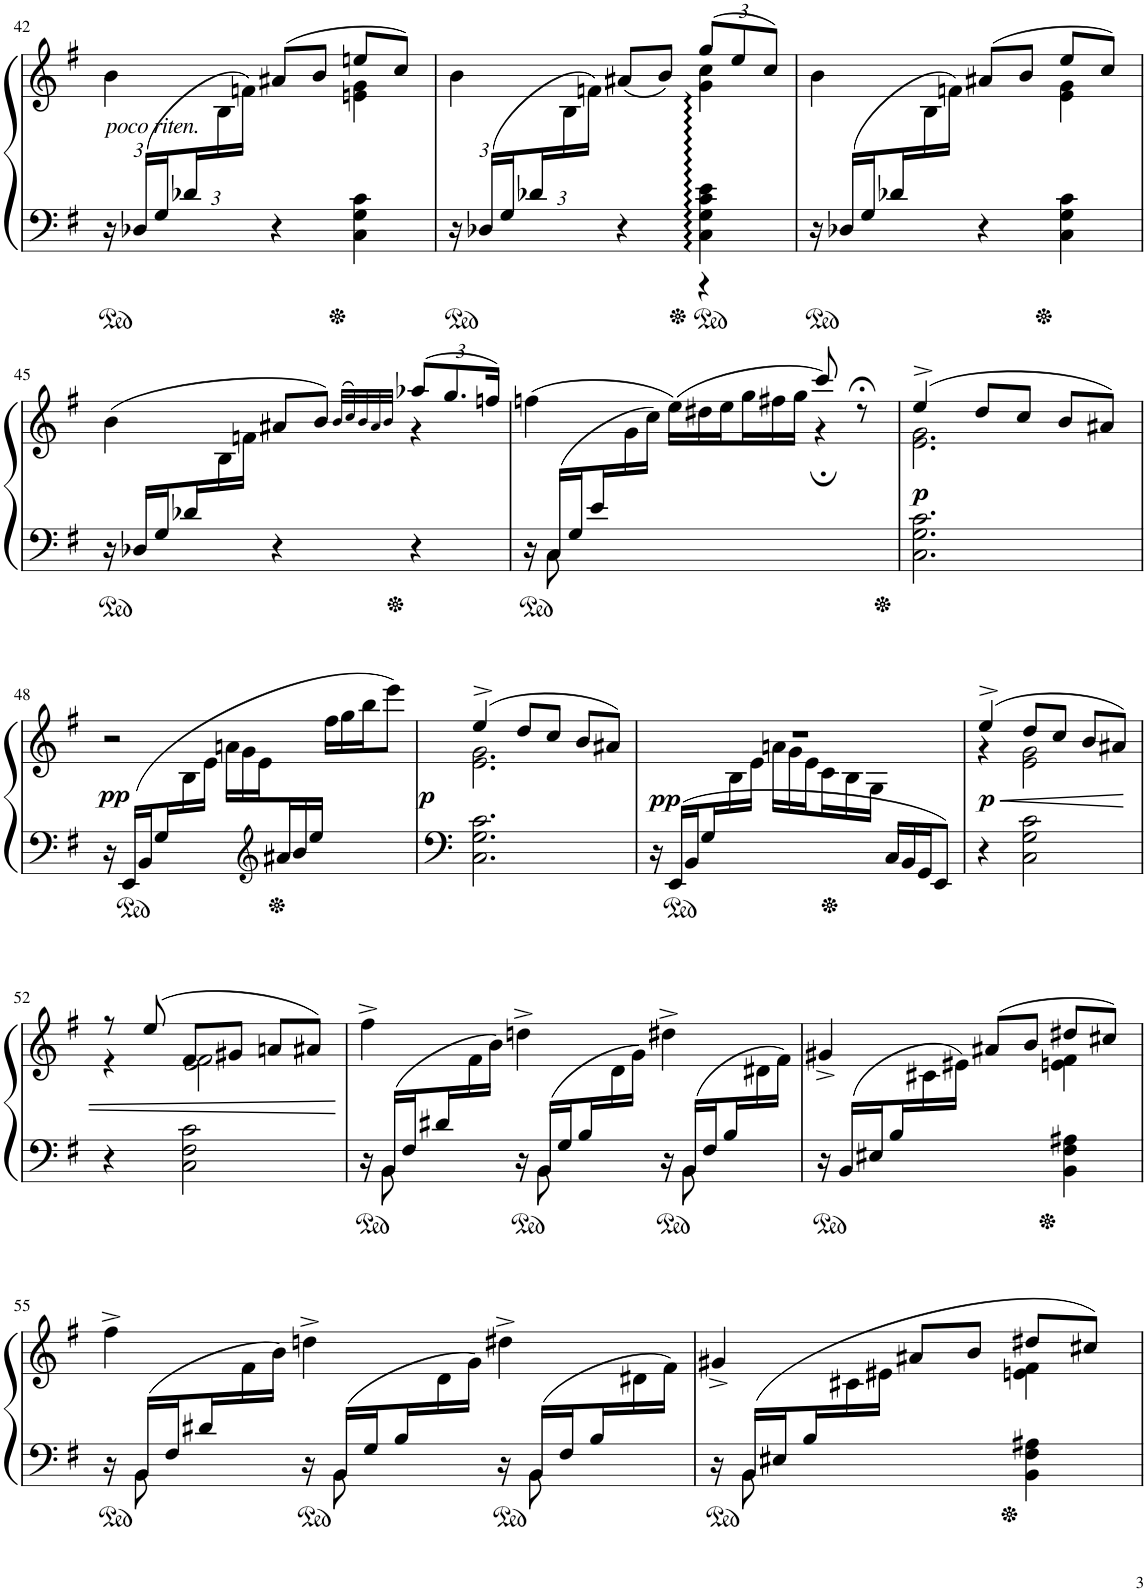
**kern	**kern	**dynam
*part1	*part1	*part1
*staff2	*staff1	*staff1/2
*I"Piano	*	*
*I'Pno.	*	*
!!LO:PB:g=z
*clefG2	*clefG2	*
*k[f#]	*k[f#]	*
*M3/4	*M3/4	*
*Xbrackettup	*	*
=42	=42	=42
*	*^	*
*	*	*^	*
!	!LO:TX:b:i:t=poco riten.	!	!	!
24r	4b\	2ryy	6ryy	.
(24D-X/LL	.	.	.	.
24G/	.	.	.	.
24d-X/	.	.	.	.
12ryy	.	.	24B\	.
.	.	.	24fn\JJ)	.
4r	(8a#X/L	.	2ryy	.
.	8b/J	.	.	.
4C\ 4G\ 4c\	8een/L	4en\ 4g\	.	.
.	8cc/J)	.	.	.
=43	=43	=43	=43	=43
*^	*	*	*	*
24r	2ryy	4b\	2ryy	6ryy	.
(24D-X/LL	.	.	.	.	.
24G/	.	.	.	.	.
24d-X/	.	.	.	.	.
12ryy	.	.	.	24B\	.
.	.	.	.	24fn\JJ)	.
4r	.	(8a#X/L	.	2ryy	.
.	.	8b/J)	.	.	.
*	*	*Xbrackettup	*	*	*
4C\: 4G\: 4c\: 4e\:	4r	(12gg/L	4g\ 4cc\	.	.
.	.	12ee/	.	.	.
.	.	12cc/J)	.	.	.
*v	*v	*	*	*	*
=44	=44	=44	=44	=44
24r	4b\	2ryy	6ryy	.
(24D-X/LL	.	.	.	.
24G/	.	.	.	.
24d-X/	.	.	.	.
12ryy	.	.	24B\	.
.	.	.	24fn\JJ)	.
4r	(8a#X/L	.	2ryy	.
.	8b/J	.	.	.
4C\ 4G\ 4c\	8ee/L	4e\ 4g\	.	.
.	8cc/J)	.	.	.
!!LO:LB:g=z	!!	!!
=45	=45	=45	=45	=45
24r	(4b\	2ryy	6ryy	.
24D-X/LL	.	.	.	.
24G/	.	.	.	.
24d-X/	.	.	.	.
12ryy	.	.	24B\	.
.	.	.	24fn\JJ	.
4r	8a#X/L	.	2ryy	.
.	8b/J)	.	.	.
.	(32qb/LLL	.	.	.
.	32qcc/)	.	.	.
.	32qb/	.	.	.
.	32qa#/	.	.	.
.	32qb/JJJ	.	.	.
4r	(12aa-X/L	4r	.	.
.	12.gg/	.	.	.
.	24ffn/Jk)	.	.	.
=46	=46	=46	=46	=46
*^	*	*	*	*
*	*brackettup	*	*	*	*
24r	24ryy	(4ffn\	4ryy	6ryy	.
(24C/LL	12C\	.	.	.	.
24G/	.	.	.	.	.
*Xbrackettup	*	*	*	*	*
24e/	8ryy	.	.	.	.
12ryy	.	.	.	24g\	.
.	.	.	.	24cc\JJ)	.
2ryy	2ryy	(24ee\LL)	4ryy	2ryy	.
.	.	24dd#X\	.	.	.
.	.	24ee\	.	.	.
.	.	24gg\	.	.	.
.	.	24ff#X\	.	.	.
.	.	24gg\JJ	.	.	.
.	.	8ccc/)	4r;	.	.
.	.	8r;<	.	.	.
*v	*v	*	*	*	*
*	*	*v	*v	*
=47	=47	=47	=47
!	!	!	!LO:DY:a=2
2.C\ 2.G\ 2.c\	(4ee^/	2.e\ 2.g\	p
.	8dd/L	.	.
.	8cc/J	.	.
.	8b/L	.	.
.	8a#X/J)	.	.
!!LO:LB:g=z	!!
=48	=48	=48	=48
!	!	!	!LO:DY:a=2
24r	2r	6ryy	pp
*ped	*	*	*
(24EE/LL	.	.	.
24BB/	.	.	.
24G/	.	.	.
24%5ryy	.	24B\	.
.	.	24e\JJ	.
.	.	24an\LL	.
.	.	24g\	.
.	.	24e\	.
*clefG2	*	*	*
24a#X/	.	4.ryy	.
24b/	.	.	.
24ee/JJ	.	.	.
4ryy	24ff#\LL	.	.
.	24gg\	.	.
.	24bb\J	.	.
.	(8eee\J	.	.
=49	=49	=49	=49
!	!	!	!LO:DY:a=2
2.C\ 2.G\ 2.c\	4ee^/	2.e\ 2.g\	p
.	8dd/L	.	.
.	8cc/J	.	.
.	8b/L	.	.
.	8a#X/J)	.	.
=50	=50	=50	=50
!	!	!	!LO:DY:a=2
24r	2.r	6ryy	pp
24EE/LL	.	.	.
24BB/	.	.	.
24G/	.	.	.
3ryy	.	24B\	.
.	.	24e\JJ	.
.	.	24an\LL	.
.	.	24g\	.
.	.	24e\	.
.	.	24c\	.
*	*Xped	*	*
.	.	24B\	.
.	.	24G\JJ	.
24C/LL	.	4ryy	.
24BB/	.	.	.
24GG/J	.	.	.
8EE/J	.	.	.
=51	=51	=51	=51
!	!	!	!LO:DY:a=2
4r	(4ee^/	4r	p
2C\ 2G\ 2c\	8dd/L	2e\ 2g\	.
.	8cc/J	.	.
.	8b/L	.	.
.	8a#X/J)	.	.
!!LO:LB:g=z	!!
=52	=52	=52	=52
4r	8r	4r	.
.	(8ee/	.	.
2C\ 2F#\ 2c\	8f#/L	2e\ 2f#\	.
.	8g#X/J	.	.
.	8an/L	.	.
.	8a#X/J)	.	.
=53	=53	=53	=53
*^	*	*	*
*	*brackettup	*	*	*
24r	24ryy	4ff#^\	6ryy	.
(24BB/LL	12BB\	.	.	.
24F#/	.	.	.	.
*Xbrackettup	*	*	*	*
24d#X/	8ryy	.	.	.
12ryy	.	.	24f#\	.
.	.	.	24b\JJ)	.
*	*brackettup	*	*	*
24r	24ryy	4ddn^\	6ryy	.
(24BB/LL	12BB\	.	.	.
24G/	.	.	.	.
*Xbrackettup	*	*	*	*
24B/	8ryy	.	.	.
12ryy	.	.	24d\	.
.	.	.	24g\JJ)	.
*	*brackettup	*	*	*
24r	24ryy	4dd#X^\	6ryy	.
(24BB/LL	12BB\	.	.	.
24F#/	.	.	.	.
*Xbrackettup	*	*	*	*
24B/	8ryy	.	.	.
12ryy	.	.	24d#X\	.
.	.	.	24f#\JJ)	.
*v	*v	*	*	*
=54	=54	=54	=54
*	*	*^	*
24r	4g#X^/	2ryy	6ryy	.
(24BB/LL	.	.	.	.
24E#X/	.	.	.	.
24B/	.	.	.	.
12ryy	.	.	24c#X\	.
.	.	.	24e#X\JJ)	.
4ryy	(8a#X/L	.	2ryy	.
.	8b/J	.	.	.
4BB\ 4F#\ 4A#X\	8dd#X/L	4en\ 4f#\	.	.
.	8cc#X/J)	.	.	.
*	*v	*v	*v	*
!!LO:LB:g=z
=55	=55	=55
*^	*	*
*	*brackettup	*	*
*	*	*^	*
24r	24ryy	4ff#^\	6ryy	.
(24BB/LL	12BB\	.	.	.
24F#/	.	.	.	.
*Xbrackettup	*	*	*	*
24d#X/	8ryy	.	.	.
12ryy	.	.	24f#\	.
.	.	.	24b\JJ)	.
*	*brackettup	*	*	*
24r	24ryy	4ddn^\	6ryy	.
(24BB/LL	12BB\	.	.	.
24G/	.	.	.	.
*Xbrackettup	*	*	*	*
24B/	8ryy	.	.	.
12ryy	.	.	24d\	.
.	.	.	24g\JJ)	.
*	*brackettup	*	*	*
24r	24ryy	4dd#X^\	6ryy	.
(24BB/LL	12BB\	.	.	.
24F#/	.	.	.	.
*Xbrackettup	*	*	*	*
24B/	8ryy	.	.	.
12ryy	.	.	24d#X\	.
.	.	.	24f#\JJ)	.
*	*	*v	*v	*
=56	=56	=56	=56
*	*brackettup	*	*
*	*	*^	*
*	*	*	*^	*
24r	24ryy	4g#X^/	2ryy	6ryy	.
24BB/LL	12BB\	.	.	.	.
24E#X/	.	.	.	.	.
*Xbrackettup	*	*	*	*	*
24B/	8ryy	.	.	.	.
12ryy	.	.	.	24c#X\	.
.	.	.	.	24e#X\JJ	.
4ryy	2ryy	8a#X/L	.	2ryy	.
.	.	8b/J	.	.	.
4BB\ 4F#\ 4A#X\	.	8dd#X/L	4en\ 4f#\	.	.
.	.	(8cc#X/J	.	.	.
*v	*v	*	*	*	*
*	*v	*v	*v	*
=	=	=
*-	*-	*-
